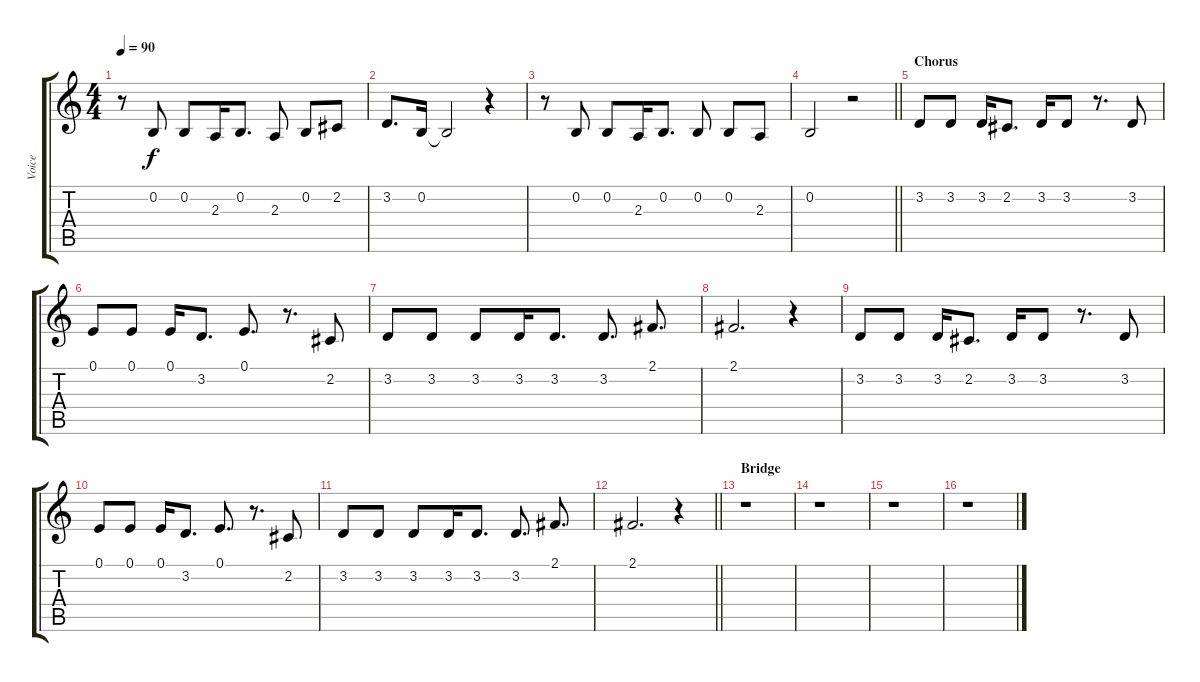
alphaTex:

\track ("Voice" "Voice") {instrument lead6voice}
\staff {score tabs}
\tuning (E4 B3 G3 D3 A2 E2) {hide}
\ts (4 4)
\tempo 90
\clef g2
\ks c
r.8{dy f} 0.2.8 0.2.8 2.3.16 0.2.8{d} 2.3.8 0.2.8 2.2.8 |
3.2.8{d} 0.2.16 0.2{t}.2 r.4 |
r.8 0.2.8 0.2.8 2.3.16 0.2.8{d} 0.2.8 0.2.8 2.3.8 |
\barLineRight lightlight
0.2.2 r.2 |
\section ("" "Chorus ")
3.2.8 3.2.8 3.2.16 2.2.8{d} 3.2.16 3.2.8 r.8{d} 3.2.8 |
0.1.8 0.1.8 0.1.16 3.2.8{d} 0.1.8{d} r.8{d} 2.2.8 |
3.2.8 3.2.8 3.2.8 3.2.16 3.2.8{d} 3.2.8{d} 2.1.8{d} |
2.1.2{d} r.4 |
3.2.8 3.2.8 3.2.16 2.2.8{d} 3.2.16 3.2.8 r.8{d} 3.2.8 |
0.1.8 0.1.8 0.1.16 3.2.8{d} 0.1.8{d} r.8{d} 2.2.8 |
3.2.8 3.2.8 3.2.8 3.2.16 3.2.8{d} 3.2.8{d} 2.1.8{d} |
\barLineRight lightlight
2.1.2{d} r.4 |
\section ("" "Bridge ")
r.1 |
r.1 |
r.1 |
r.1
